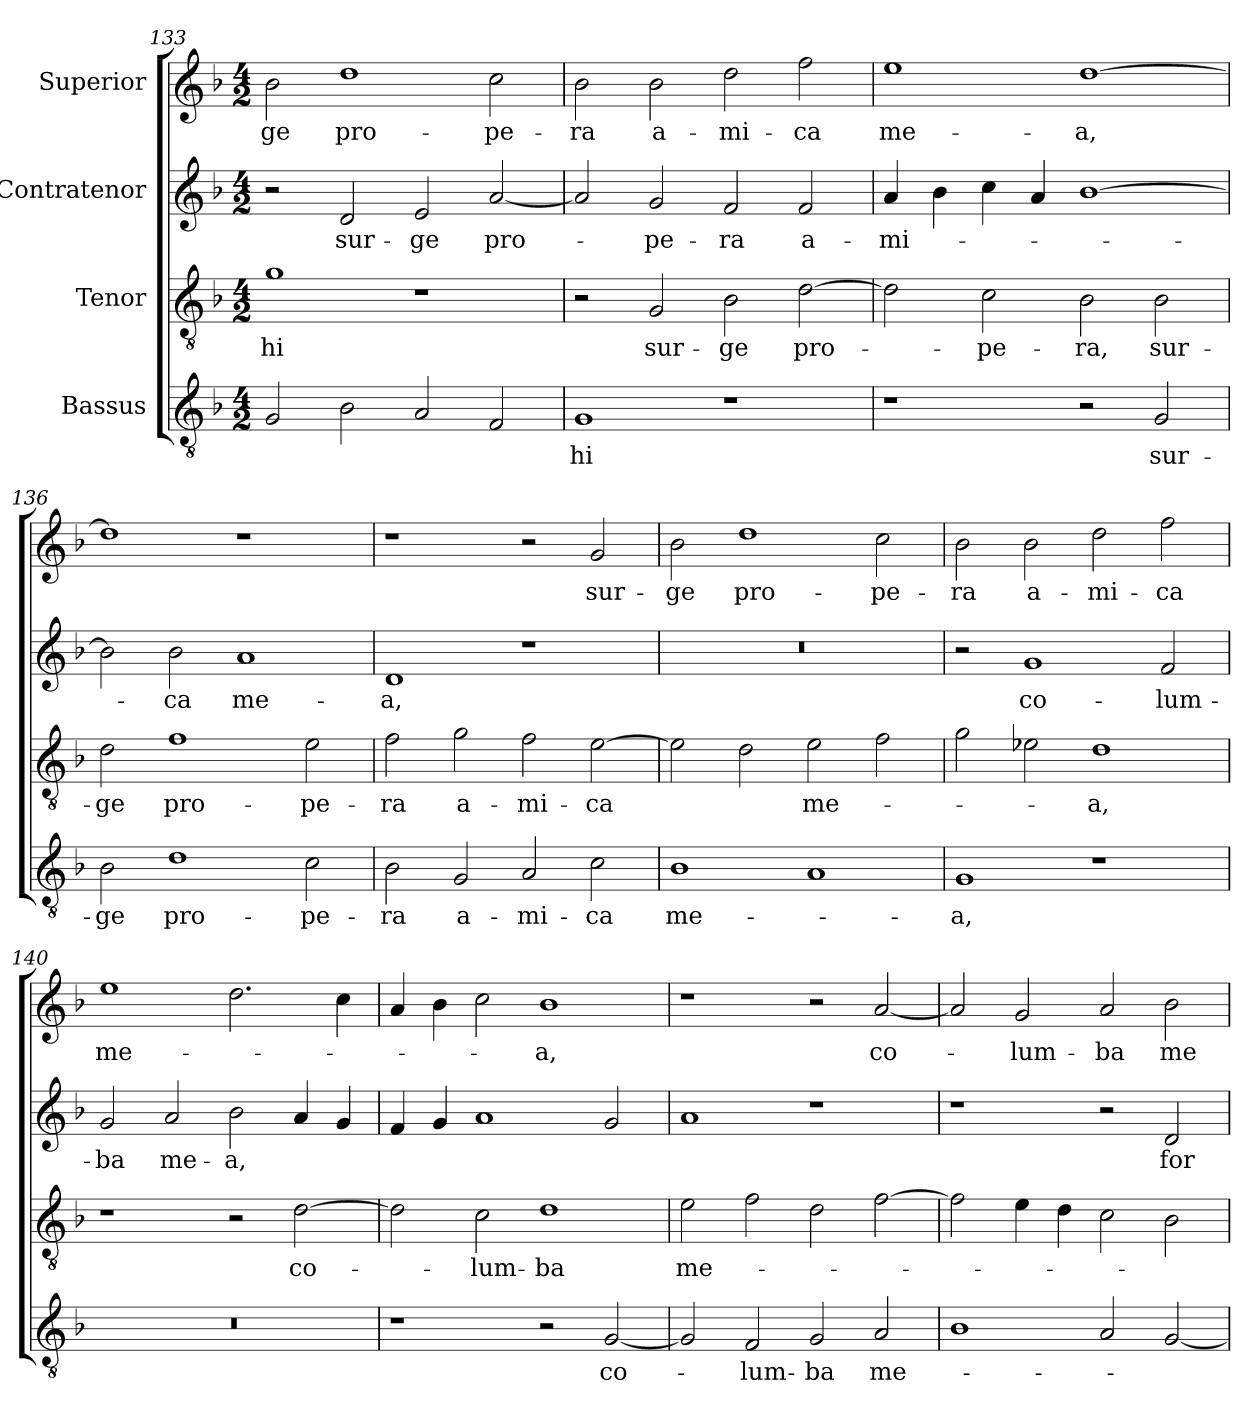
**kern	**text	**kern	**text	**kern	**text	**kern	**text
*part4	*part4	*part3	*part3	*part2	*part2	*part1	*part1
*staff4	*staff4	*staff3	*staff3	*staff2	*staff2	*staff1	*staff1
*I"Bassus	*	*I"Tenor	*	*I"Contratenor	*	*I"Superior	*
*clefGv2	*	*clefGv2	*	*clefG2	*	*clefG2	*
*k[b-]	*	*k[b-]	*	*k[b-]	*	*k[b-]	*
*M4/2	*	*M4/2	*	*M4/2	*	*M4/2	*
=133	=133	=133	=133	=133	=133	=133	=133
2G/	.	1g\	-hi	2r	.	2b-\	-ge
2B-\	.	.	.	2d/	sur-	1dd\	pro-
2A/	.	1r	.	2e/	-ge	.	.
2F/	.	.	.	[2a/	pro-	2cc\	-pe-
=134	=134	=134	=134	=134	=134	=134	=134
1G/	-hi	2r	.	2a/]	.	2b-\	-ra
.	.	2G/	sur-	2g/	-pe-	2b-\	a-
1r	.	2B-\	-ge	2f/	-ra	2dd\	-mi-
.	.	[2d\	pro-	2f/	a-	2ff\	-ca
=135	=135	=135	=135	=135	=135	=135	=135
1r	.	2d\]	.	4a/	-mi-	1ee\	me-
.	.	.	.	4b-\	.	.	.
.	.	2c\	-pe-	4cc\	.	.	.
.	.	.	.	4a/	.	.	.
2r	.	2B-\	-ra,	[1b-\	.	[1dd\	-a,
2G/	sur-	2B-\	sur-	.	.	.	.
=136	=136	=136	=136	=136	=136	=136	=136
2B-\	-ge	2d\	-ge	2b-\]	.	1dd\]	.
1d\	pro-	1f\	pro-	2b-\	-ca	.	.
.	.	.	.	1a/	me-	1r	.
2c\	-pe-	2e\	-pe-	.	.	.	.
=137	=137	=137	=137	=137	=137	=137	=137
2B-\	-ra	2f\	-ra	1d/	-a,	1r	.
2G/	a-	2g\	a-	.	.	.	.
2A/	-mi-	2f\	-mi-	1r	.	2r	.
2c\	-ca	[2e\	-ca	.	.	2g/	sur-
=138	=138	=138	=138	=138	=138	=138	=138
1B-\	me-	2e\]	.	0r	.	2b-\	-ge
.	.	2d\	.	.	.	1dd\	pro-
1A/	.	2e\	me-	.	.	.	.
.	.	2f\	.	.	.	2cc\	-pe-
=139	=139	=139	=139	=139	=139	=139	=139
1G/	-a,	2g\	.	2r	.	2b-\	-ra
.	.	2e-X\	.	1g/	co-	2b-\	a-
1r	.	1d\	-a,	.	.	2dd\	-mi-
.	.	.	.	2f/	-lum-	2ff\	-ca
=140	=140	=140	=140	=140	=140	=140	=140
0r	.	1r	.	2g/	-ba	1ee\	me-
.	.	.	.	2a/	me-	.	.
.	.	2r	.	2b-\	-a,	2.dd\	.
.	.	[2d\	co-	4a/	.	.	.
.	.	.	.	4g/	.	4cc\	.
=141	=141	=141	=141	=141	=141	=141	=141
1r	.	2d\]	.	4f/	.	4a/	.
.	.	.	.	4g/	.	4b-\	.
.	.	2c\	-lum-	1a/	.	2cc\	.
2r	.	1d\	-ba	.	.	1b-\	-a,
[2G/	co-	.	.	2g/	.	.	.
=142	=142	=142	=142	=142	=142	=142	=142
2G/]	.	2e\	me-	1a/	.	1r	.
2F/	-lum-	2f\	.	.	.	.	.
2G/	-ba	2d\	.	1r	.	2r	.
2A/	me-	[2f\	.	.	.	[2a/	co-
=143	=143	=143	=143	=143	=143	=143	=143
1B-\	.	2f\]	.	1r	.	2a/]	.
.	.	4e\	.	.	.	2g/	-lum-
.	.	4d\	.	.	.	.	.
2A/	.	2c\	.	2r	.	2a/	-ba
[2G/	.	2B-\	.	2d/	for-	2b-\	me-
=	=	=	=	=	=	=	=
*-	*-	*-	*-	*-	*-	*-	*-
